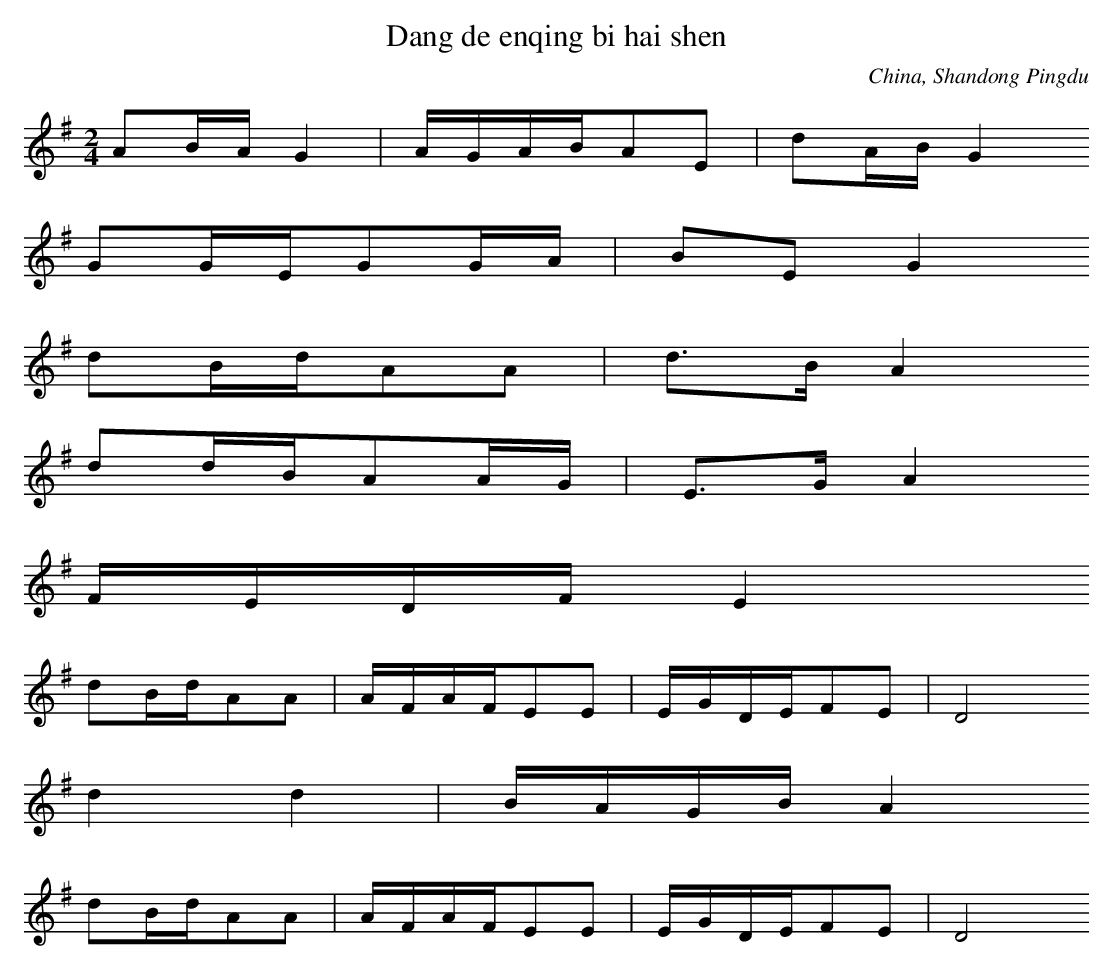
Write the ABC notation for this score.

X:1
T: Dang de enqing bi hai shen
O: China, Shandong Pingdu
M: 2/4
L: 1/16
K: G
A2BAG4 | AGABA2E2 | d2ABG4
G2GEG2GA | B2E2G4
d2BdA2A2 | d3BA4
d2dBA2AG | E3GA4
FEDFE4
d2BdA2A2 | AFAFE2E2 | EGDEF2E2 | D8
d4d4 | BAGBA4
d2BdA2A2 | AFAFE2E2 | EGDEF2E2 | D8
